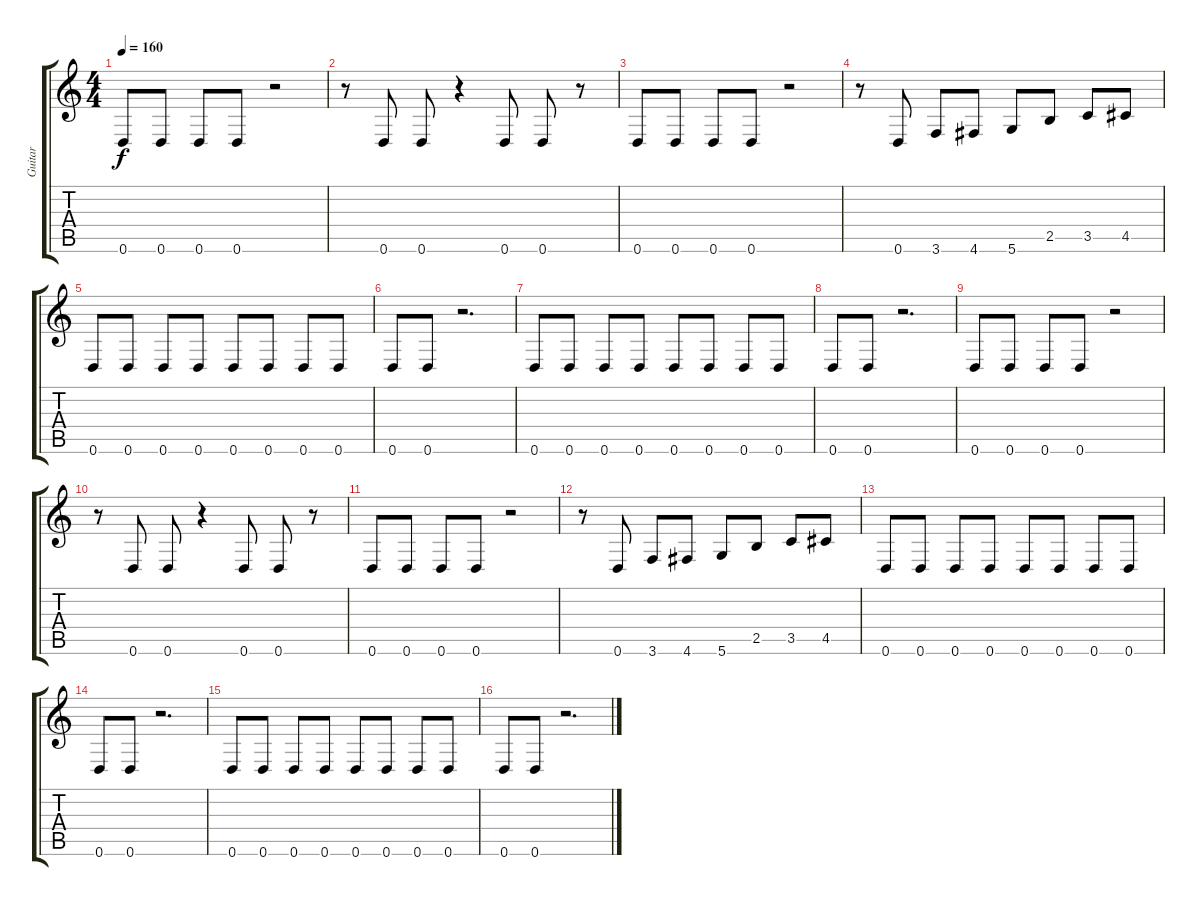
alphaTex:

\track ("Guitar" "Guitar") {instrument distortionguitar}
\staff {score tabs}
\tuning (E4 B3 G3 D3 A2 D2) {hide}
\ts (4 4)
\tempo 160
\clef g2
\ks c
0.6.8{dy f} 0.6.8 0.6.8 0.6.8 r.2 |
r.8 0.6.8 0.6.8 r.4 0.6.8 0.6.8 r.8 |
0.6.8 0.6.8 0.6.8 0.6.8 r.2 |
r.8 0.6.8 3.6.8 4.6.8 5.6.8 2.5.8 3.5.8 4.5.8 |
0.6.8 0.6.8 0.6.8 0.6.8 0.6.8 0.6.8 0.6.8 0.6.8 |
0.6.8 0.6.8 r.2{d} |
0.6.8 0.6.8 0.6.8 0.6.8 0.6.8 0.6.8 0.6.8 0.6.8 |
0.6.8 0.6.8 r.2{d} |
0.6.8 0.6.8 0.6.8 0.6.8 r.2 |
r.8 0.6.8 0.6.8 r.4 0.6.8 0.6.8 r.8 |
0.6.8 0.6.8 0.6.8 0.6.8 r.2 |
r.8 0.6.8 3.6.8 4.6.8 5.6.8 2.5.8 3.5.8 4.5.8 |
0.6.8 0.6.8 0.6.8 0.6.8 0.6.8 0.6.8 0.6.8 0.6.8 |
0.6.8 0.6.8 r.2{d} |
0.6.8 0.6.8 0.6.8 0.6.8 0.6.8 0.6.8 0.6.8 0.6.8 |
0.6.8 0.6.8 r.2{d}
